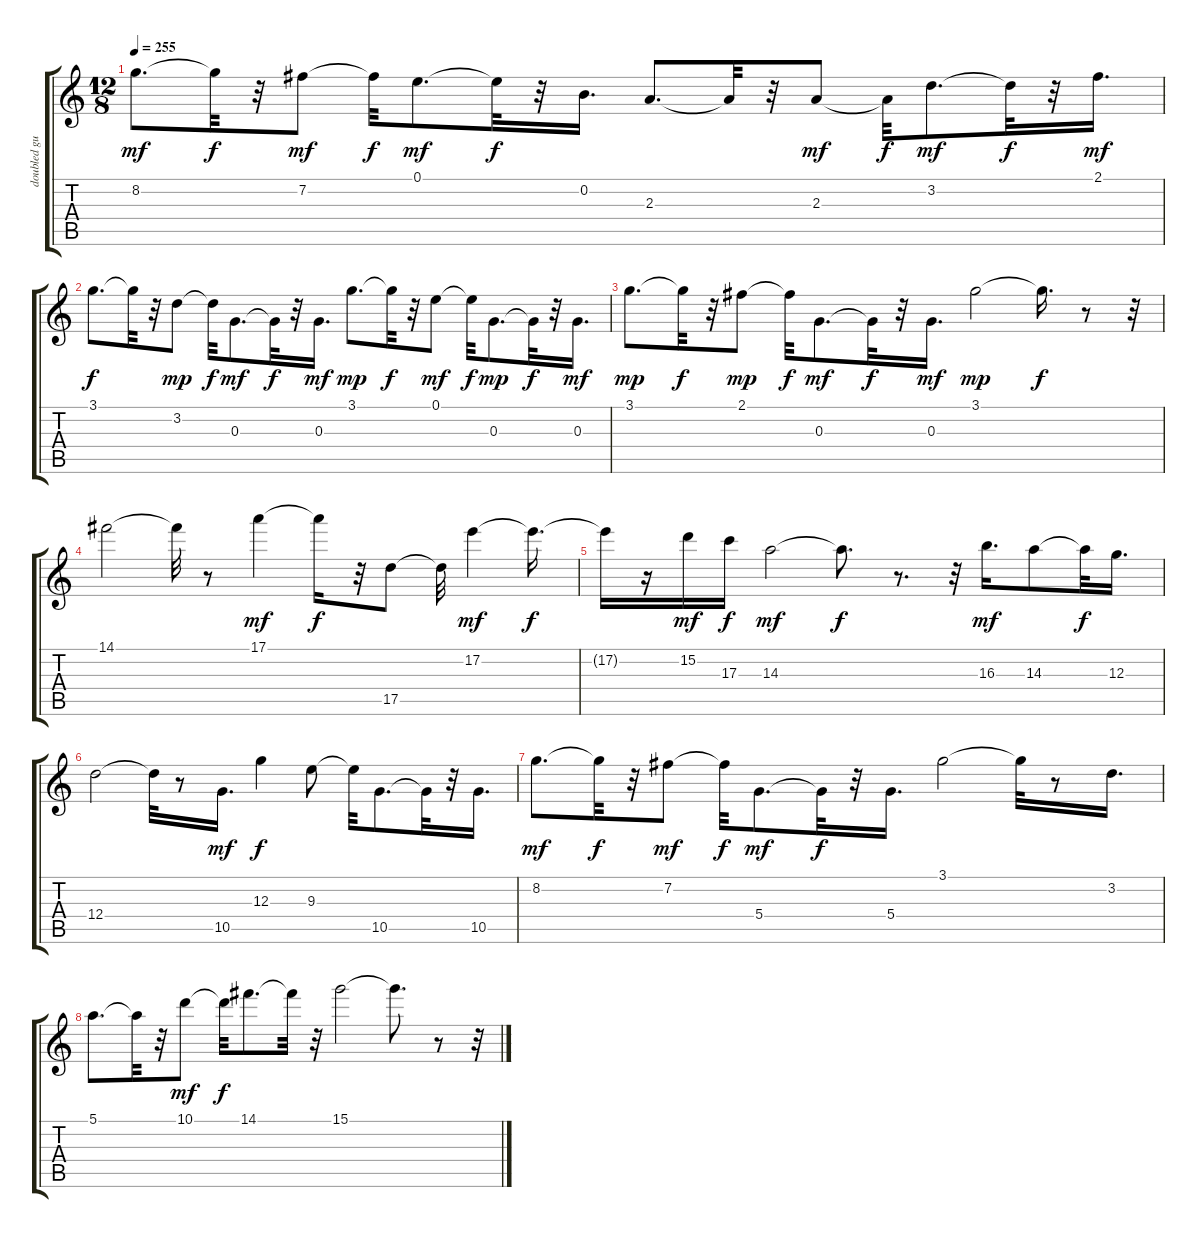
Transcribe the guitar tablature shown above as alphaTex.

\track ("doubled guitar      " "doubled gu") {instrument distortionguitar}
\staff {score tabs}
\tuning (E4 B3 G3 D3 A2 E2) {hide}
\ts (12 8)
\tempo 255
\clef g2
\ks c
8.2.8{d dy mf} 8.2{t}.32{dy f} r.32 7.2.8{dy mf} 7.2{t}.32{dy f} 0.1.8{d dy mf} 0.1{t}.32{dy f} r.32 0.2.16{d} 2.3.8{d} 2.3{t}.32 r.32 2.3.8{dy mf} 2.3{t}.32{dy f} 3.2.8{d dy mf} 3.2{t}.32{dy f} r.32 2.1.16{d dy mf} |
3.1.8{d dy f} 3.1{t}.32 r.32 3.2.8{dy mp} 3.2{t}.32{dy f} 0.3.8{d dy mf} 0.3{t}.32{dy f} r.32 0.3.16{d dy mf} 3.1.8{d dy mp} 3.1{t}.32{dy f} r.32 0.1.8{dy mf} 0.1{t}.32{dy f} 0.3.8{d dy mp} 0.3{t}.32{dy f} r.32 0.3.16{d dy mf} |
3.1.8{d dy mp} 3.1{t}.32{dy f} r.32 2.1.8{dy mp} 2.1{t}.32{dy f} 0.3.8{d dy mf} 0.3{t}.32{dy f} r.32 0.3.16{d dy mf} 3.1.2{dy mp} 3.1{t}.16{d dy f} r.8 r.32 |
14.1.2 14.1{t}.32 r.8 17.1.4{dy mf} 17.1{t}.16{dy f} r.32 17.5.8 17.5{t}.32 17.2.4{dy mf} 17.2{t}.16{d dy f} |
17.2{t}.16 r.16 15.2.16{dy mf} 17.3.16{dy f} 14.3.2{dy mf} 14.3{t}.8{d dy f} r.8{d} r.32 16.3.16{d dy mf} 14.3.8 14.3{t}.32{dy f} 12.3.16{d} |
12.4.2 12.4{t}.32 r.8 10.5.16{d dy mf} 12.3.4{dy f} 9.3.8 9.3{t}.32 10.5.8{d} 10.5{t}.32 r.32 10.5.16{d} |
8.2.8{d dy mf} 8.2{t}.32{dy f} r.32 7.2.8{dy mf} 7.2{t}.32{dy f} 5.4.8{d dy mf} 5.4{t}.32{dy f} r.32 5.4.16{d} 3.1.2 3.1{t}.32 r.8 3.2.16{d} |
5.1.8{d} 5.1{t}.32 r.32 10.1.8{dy mf} 10.1{t}.32{dy f} 14.1.8{d} 14.1{t}.32 r.32 15.1.2 15.1{t}.8{d} r.8 r.32
